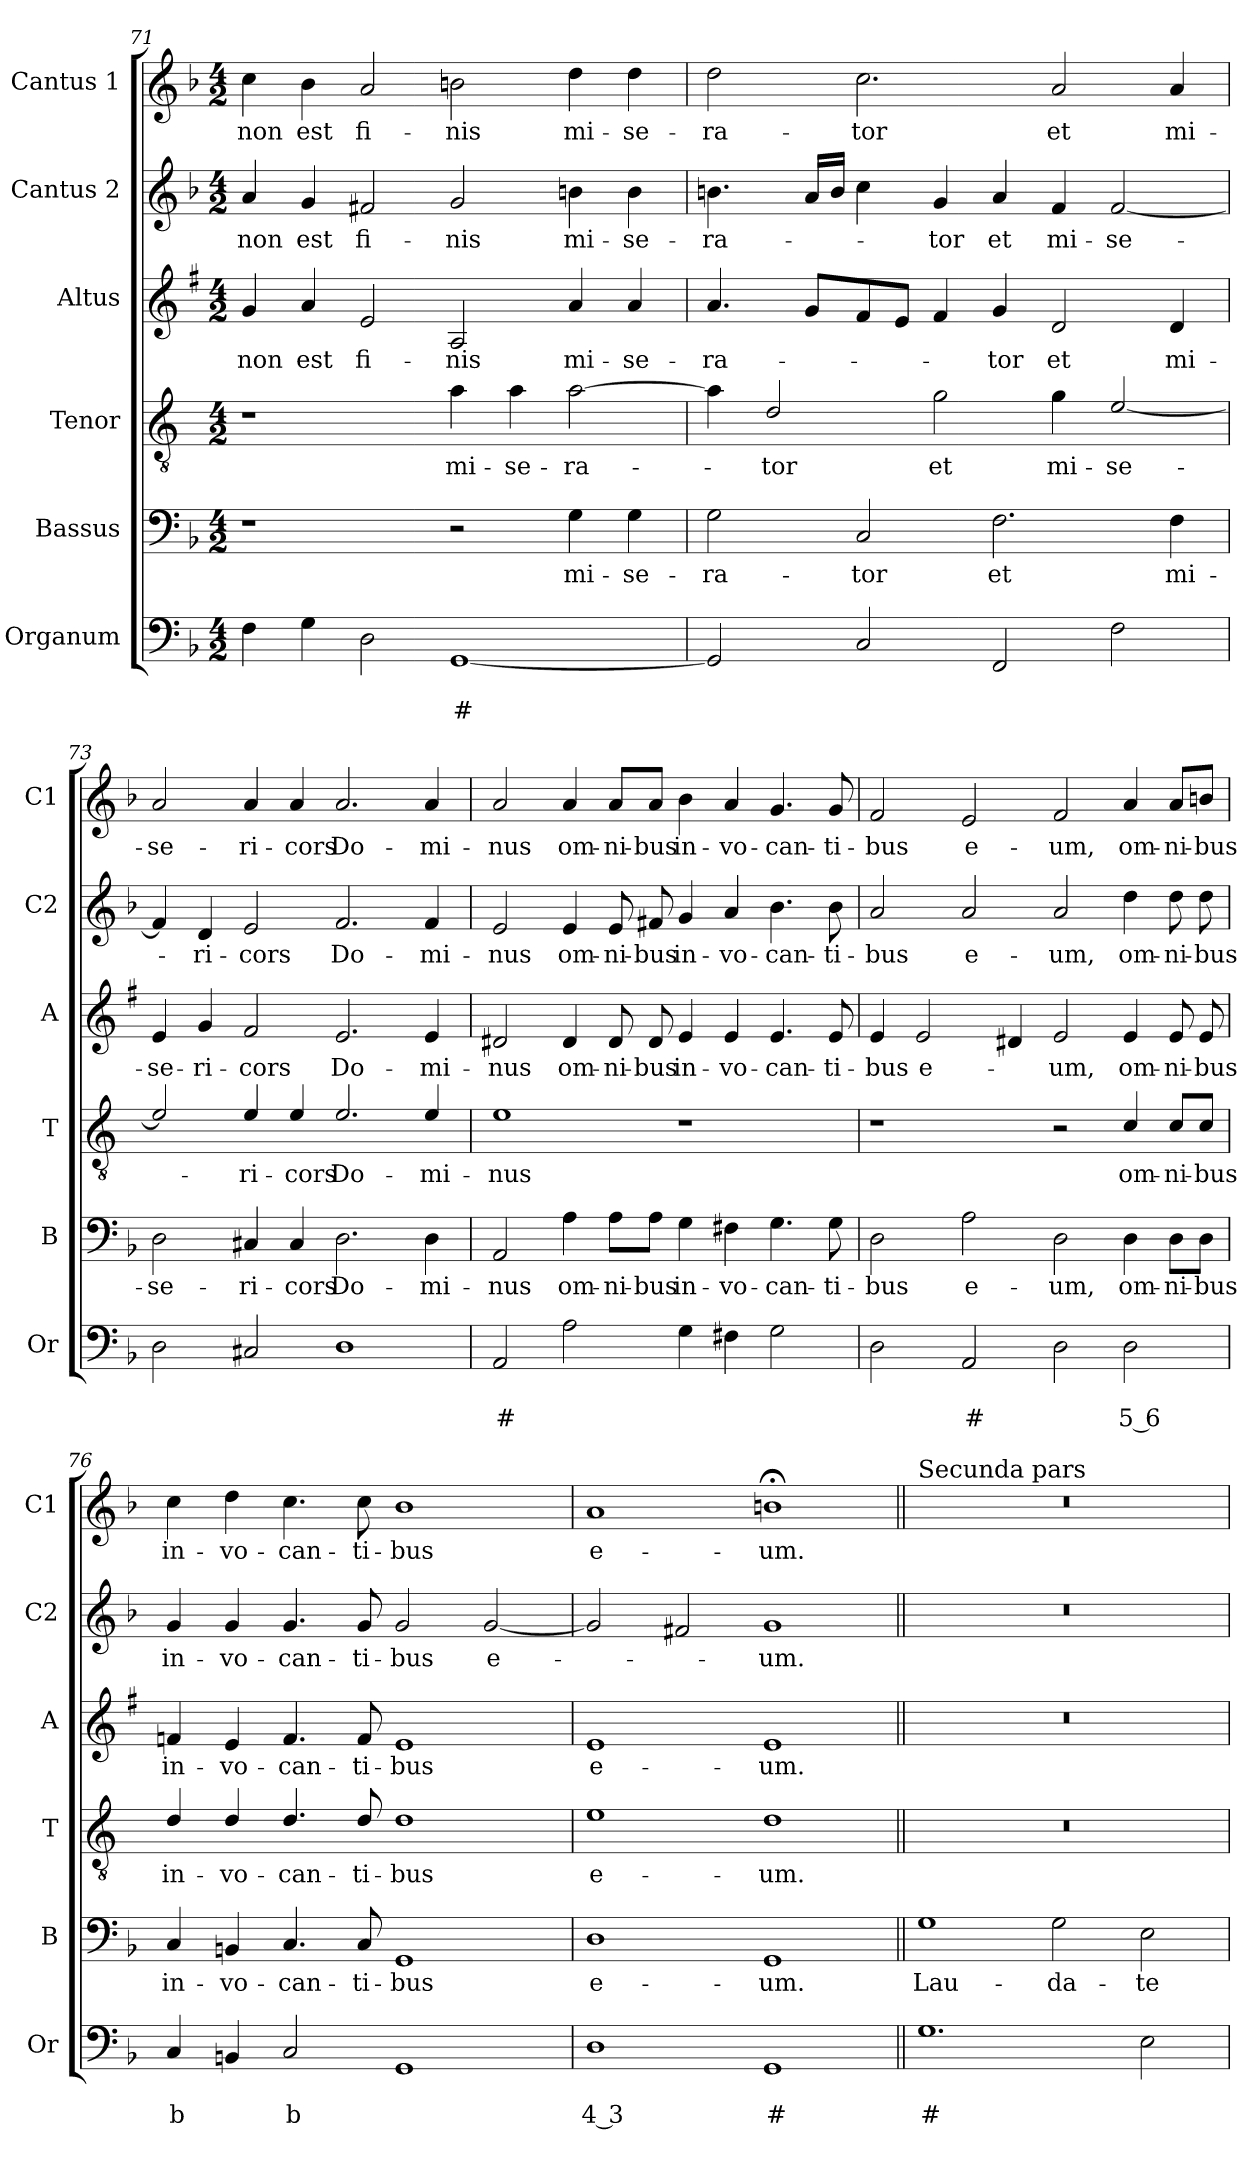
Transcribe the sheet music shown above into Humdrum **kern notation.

**kern	**text	**text	**kern	**text	**kern	**text	**kern	**text	**kern	**text	**kern	**text
*part6	*part6	*part6	*part5	*part5	*part4	*part4	*part3	*part3	*part2	*part2	*part1	*part1
*staff6	*staff6	*staff6	*staff5	*staff5	*staff4	*staff4	*staff3	*staff3	*staff2	*staff2	*staff1	*staff1
*I"Organum	*	*	*I"Bassus	*	*I"Tenor	*	*I"Altus	*	*I"Cantus 2	*	*I"Cantus 1	*
*I'Or	*	*	*I'B	*	*I'T	*	*I'A	*	*I'C2	*	*I'C1	*
!!LO:PB:g=z
*clefF4	*	*	*clefF4	*	*clefGv2	*	*clefG2	*	*clefG2	*	*clefG2	*
*	*	*	*	*	*ITrd4c7	*	*ITrd1c2	*	*	*	*	*
*k[b-]	*	*	*k[b-]	*	*k[b-]	*	*k[b-]	*	*k[b-]	*	*k[b-]	*
*F:	*	*	*F:	*	*F:	*	*F:	*	*F:	*	*F:	*
*M4/2	*	*	*M4/2	*	*M4/2	*	*M4/2	*	*M4/2	*	*M4/2	*
=71	=71	=71	=71	=71	=71	=71	=71	=71	=71	=71	=71	=71
!	!	!	!	!	!	!	!	!LO:LY:b	!	!LO:LY:b	!	!LO:LY:b
4F\	.	.	1r	.	1r	.	4f/	non	4a/	non	4cc\	non
!	!	!	!	!	!	!	!	!LO:LY:b	!	!LO:LY:b	!	!LO:LY:b
4G\	.	.	.	.	.	.	4g/	est	4g/	est	4b-\	est
!	!	!	!	!	!	!	!	!LO:LY:b	!	!LO:LY:b	!	!LO:LY:b
2D\	.	.	.	.	.	.	2d/	fi-	2f#X/	fi-	2a/	fi-
!	!	!LO:LY:b	!	!	!	!LO:LY:b	!	!LO:LY:b	!	!LO:LY:b	!	!LO:LY:b
[1GG	.	#	2r	.	4d\	mi-	2G/	-nis	2g/	-nis	2bn\	-nis
!	!	!	!	!	!	!LO:LY:b	!	!	!	!	!	!
.	.	.	.	.	4d\	-se-	.	.	.	.	.	.
!	!	!	!	!LO:LY:b	!	!LO:LY:b	!	!LO:LY:b	!	!LO:LY:b	!	!LO:LY:b
.	.	.	4G\	mi-	[2d\	-ra-	4g/	mi-	4bn\	mi-	4dd\	mi-
!	!	!	!	!LO:LY:b	!	!	!	!LO:LY:b	!	!LO:LY:b	!	!LO:LY:b
.	.	.	4G\	-se-	.	.	4g/	-se-	4b\	-se-	4dd\	-se-
=72	=72	=72	=72	=72	=72	=72	=72	=72	=72	=72	=72	=72
!	!	!	!	!LO:LY:b	!	!	!	!LO:LY:b	!	!LO:LY:b	!	!LO:LY:b
2GG/]	.	.	2G\	-ra-	4d\]	.	4.g/	-ra-	4.bn\	-ra-	2dd\	-ra-
!	!	!	!	!	!	!LO:LY:b	!	!	!	!	!	!
.	.	.	.	.	2G/	-tor	.	.	.	.	.	.
.	.	.	.	.	.	.	8f/L	.	16a/LL	.	.	.
.	.	.	.	.	.	.	.	.	16b/JJ	.	.	.
!	!	!	!	!LO:LY:b	!	!	!	!	!	!	!	!LO:LY:b
2C/	.	.	2C/	-tor	.	.	8e/	.	4cc\	.	2.cc\	-tor
.	.	.	.	.	.	.	8d/J	.	.	.	.	.
!	!	!	!	!	!	!LO:LY:b	!	!	!	!LO:LY:b	!	!
.	.	.	.	.	2c\	et	4e/	.	4g/	-tor	.	.
!	!	!	!	!LO:LY:b	!	!	!	!LO:LY:b	!	!LO:LY:b	!	!
2FF/	.	.	2.F\	et	.	.	4f/	-tor	4a/	et	.	.
!	!	!	!	!	!	!LO:LY:b	!	!LO:LY:b	!	!LO:LY:b	!	!LO:LY:b
.	.	.	.	.	4c\	mi-	2c/	et	4f/	mi-	2a/	et
!	!	!	!	!	!	!LO:LY:b	!	!	!	!LO:LY:b	!	!
2F\	.	.	.	.	[2A/	-se-	.	.	[2f/	-se-	.	.
!	!	!	!	!LO:LY:b	!	!	!	!LO:LY:b	!	!	!	!LO:LY:b
.	.	.	4F\	mi-	.	.	4c/	mi-	.	.	4a/	mi-
=73	=73	=73	=73	=73	=73	=73	=73	=73	=73	=73	=73	=73
!	!	!	!	!LO:LY:b	!	!	!	!LO:LY:b	!	!	!	!LO:LY:b
2D\	.	.	2D\	-se-	2A/]	.	4d/	-se-	4f/]	.	2a/	-se-
!	!	!	!	!	!	!	!	!LO:LY:b	!	!LO:LY:b	!	!
.	.	.	.	.	.	.	4f/	-ri-	4d/	-ri-	.	.
!	!	!	!	!LO:LY:b	!	!LO:LY:b	!	!LO:LY:b	!	!LO:LY:b	!	!LO:LY:b
2C#X/	.	.	4C#X/	-ri-	4A/	-ri-	2e/	-cors	2e/	-cors	4a/	-ri-
!	!	!	!	!LO:LY:b	!	!LO:LY:b	!	!	!	!	!	!LO:LY:b
.	.	.	4C#/	-cors	4A/	-cors	.	.	.	.	4a/	-cors
!	!	!	!	!LO:LY:b	!	!LO:LY:b	!	!LO:LY:b	!	!LO:LY:b	!	!LO:LY:b
1D	.	.	2.D\	Do-	2.A/	Do-	2.d/	Do-	2.f/	Do-	2.a/	Do-
!	!	!	!	!LO:LY:b	!	!LO:LY:b	!	!LO:LY:b	!	!LO:LY:b	!	!LO:LY:b
.	.	.	4D\	-mi-	4A/	-mi-	4d/	-mi-	4f/	-mi-	4a/	-mi-
=74	=74	=74	=74	=74	=74	=74	=74	=74	=74	=74	=74	=74
!	!	!LO:LY:b	!	!LO:LY:b	!	!LO:LY:b	!	!LO:LY:b	!	!LO:LY:b	!	!LO:LY:b
2AA/	.	#	2AA/	-nus	1A	-nus	2c#X/	-nus	2e/	-nus	2a/	-nus
!	!	!	!	!LO:LY:b	!	!	!	!LO:LY:b	!	!LO:LY:b	!	!LO:LY:b
2A\	.	.	4A\	om-	.	.	4c#/	om-	4e/	om-	4a/	om-
!	!	!	!	!LO:LY:b	!	!	!	!LO:LY:b	!	!LO:LY:b	!	!LO:LY:b
.	.	.	8A\L	-ni-	.	.	8c#/	-ni-	8e/	-ni-	8a/L	-ni-
!	!	!	!	!LO:LY:b	!	!	!	!LO:LY:b	!	!LO:LY:b	!	!LO:LY:b
.	.	.	8A\J	-bus	.	.	8c#/	-bus	8f#X/	-bus	8a/J	-bus
!	!	!	!	!LO:LY:b	!	!	!	!LO:LY:b	!	!LO:LY:b	!	!LO:LY:b
4G\	.	.	4G\	in-	1r	.	4d/	in-	4g/	in-	4b-\	in-
!	!	!	!	!LO:LY:b	!	!	!	!LO:LY:b	!	!LO:LY:b	!	!LO:LY:b
4F#X\	.	.	4F#X\	-vo-	.	.	4d/	-vo-	4a/	-vo-	4a/	-vo-
!	!	!	!	!LO:LY:b	!	!	!	!LO:LY:b	!	!LO:LY:b	!	!LO:LY:b
2G\	.	.	4.G\	-can-	.	.	4.d/	-can-	4.b-\	-can-	4.g/	-can-
!	!	!	!	!LO:LY:b	!	!	!	!LO:LY:b	!	!LO:LY:b	!	!LO:LY:b
.	.	.	8G\	-ti-	.	.	8d/	-ti-	8b-\	-ti-	8g/	-ti-
!!LO:LB:g=z
=75	=75	=75	=75	=75	=75	=75	=75	=75	=75	=75	=75	=75
!	!	!	!	!LO:LY:b	!	!	!	!LO:LY:b	!	!LO:LY:b	!	!LO:LY:b
2D\	.	.	2D\	-bus	1r	.	4d/	-bus	2a/	-bus	2f/	-bus
!	!	!	!	!	!	!	!	!LO:LY:b	!	!	!	!
.	.	.	.	.	.	.	2d/	e-	.	.	.	.
!	!	!LO:LY:b	!	!LO:LY:b	!	!	!	!	!	!LO:LY:b	!	!LO:LY:b
2AA/	.	#	2A\	e-	.	.	.	.	2a/	e-	2e/	e-
.	.	.	.	.	.	.	4c#X/	.	.	.	.	.
!	!	!	!	!LO:LY:b	!	!	!	!LO:LY:b	!	!LO:LY:b	!	!LO:LY:b
2D\	.	.	2D\	-um,	2r	.	2d/	-um,	2a/	-um,	2f/	-um,
!	!	!LO:LY:b	!	!LO:LY:b	!	!LO:LY:b	!	!LO:LY:b	!	!LO:LY:b	!	!LO:LY:b
2D\	.	5 6	4D\	om-	4F/	om-	4d/	om-	4dd\	om-	4a/	om-
!	!	!	!	!LO:LY:b	!	!LO:LY:b	!	!LO:LY:b	!	!LO:LY:b	!	!LO:LY:b
.	.	.	8D\L	-ni-	8F/L	-ni-	8d/	-ni-	8dd\	-ni-	8a/L	-ni-
!	!	!	!	!LO:LY:b	!	!LO:LY:b	!	!LO:LY:b	!	!LO:LY:b	!	!LO:LY:b
.	.	.	8D\J	-bus	8F/J	-bus	8d/	-bus	8dd\	-bus	8bn/J	-bus
=76	=76	=76	=76	=76	=76	=76	=76	=76	=76	=76	=76	=76
!	!	!LO:LY:b	!	!LO:LY:b	!	!LO:LY:b	!	!LO:LY:b	!	!LO:LY:b	!	!LO:LY:b
4C/	.	b	4C/	in-	4G/	in-	4e-X/	in-	4g/	in-	4cc\	in-
!	!	!	!	!LO:LY:b	!	!LO:LY:b	!	!LO:LY:b	!	!LO:LY:b	!	!LO:LY:b
4BBn/	.	.	4BBn/	-vo-	4G/	-vo-	4d/	-vo-	4g/	-vo-	4dd\	-vo-
!	!	!LO:LY:b	!	!LO:LY:b	!	!LO:LY:b	!	!LO:LY:b	!	!LO:LY:b	!	!LO:LY:b
2C/	.	b	4.C/	-can-	4.G/	-can-	4.e-/	-can-	4.g/	-can-	4.cc\	-can-
!	!	!	!	!LO:LY:b	!	!LO:LY:b	!	!LO:LY:b	!	!LO:LY:b	!	!LO:LY:b
.	.	.	8C/	-ti-	8G/	-ti-	8e-/	-ti-	8g/	-ti-	8cc\	-ti-
!	!	!	!	!LO:LY:b	!	!LO:LY:b	!	!LO:LY:b	!	!LO:LY:b	!	!LO:LY:b
1GG	.	.	1GG	-bus	1G	-bus	1d	-bus	2g/	-bus	1b-	-bus
!	!	!	!	!	!	!	!	!	!	!LO:LY:b	!	!
.	.	.	.	.	.	.	.	.	[2g/	e-	.	.
=77	=77	=77	=77	=77	=77	=77	=77	=77	=77	=77	=77	=77
!	!	!LO:LY:b	!	!LO:LY:b	!	!LO:LY:b	!	!LO:LY:b	!	!	!	!LO:LY:b
1D	.	4 3	1D	e-	1A	e-	1d	e-	2g/]	.	1a	e-
.	.	.	.	.	.	.	.	.	2f#X/	.	.	.
!	!	!LO:LY:b	!	!LO:LY:b	!	!LO:LY:b	!	!LO:LY:b	!	!LO:LY:b	!	!LO:LY:b
1GG	.	#	1GG	-um.	1G	-um.	1d	-um.	1g	-um.	1bn;<	-um.
=78||	=78||	=78||	=78||	=78||	=78||	=78||	=78||	=78||	=78||	=78||	=78||	=78||
!	!	!	!	!	!	!	!	!	!	!	!LO:TX:a:t=Secunda pars	!
!	!	!LO:LY:b	!	!LO:LY:b	!	!	!	!	!	!	!	!
1.G	.	#	1G	Lau-	0r	.	0r	.	0r	.	0r	.
!	!	!	!	!LO:LY:b	!	!	!	!	!	!	!	!
.	.	.	2G\	-da-	.	.	.	.	.	.	.	.
!	!	!	!	!LO:LY:b	!	!	!	!	!	!	!	!
2E\	.	.	2E\	-te	.	.	.	.	.	.	.	.
=	=	=	=	=	=	=	=	=	=	=	=	=
*-	*-	*-	*-	*-	*-	*-	*-	*-	*-	*-	*-	*-
